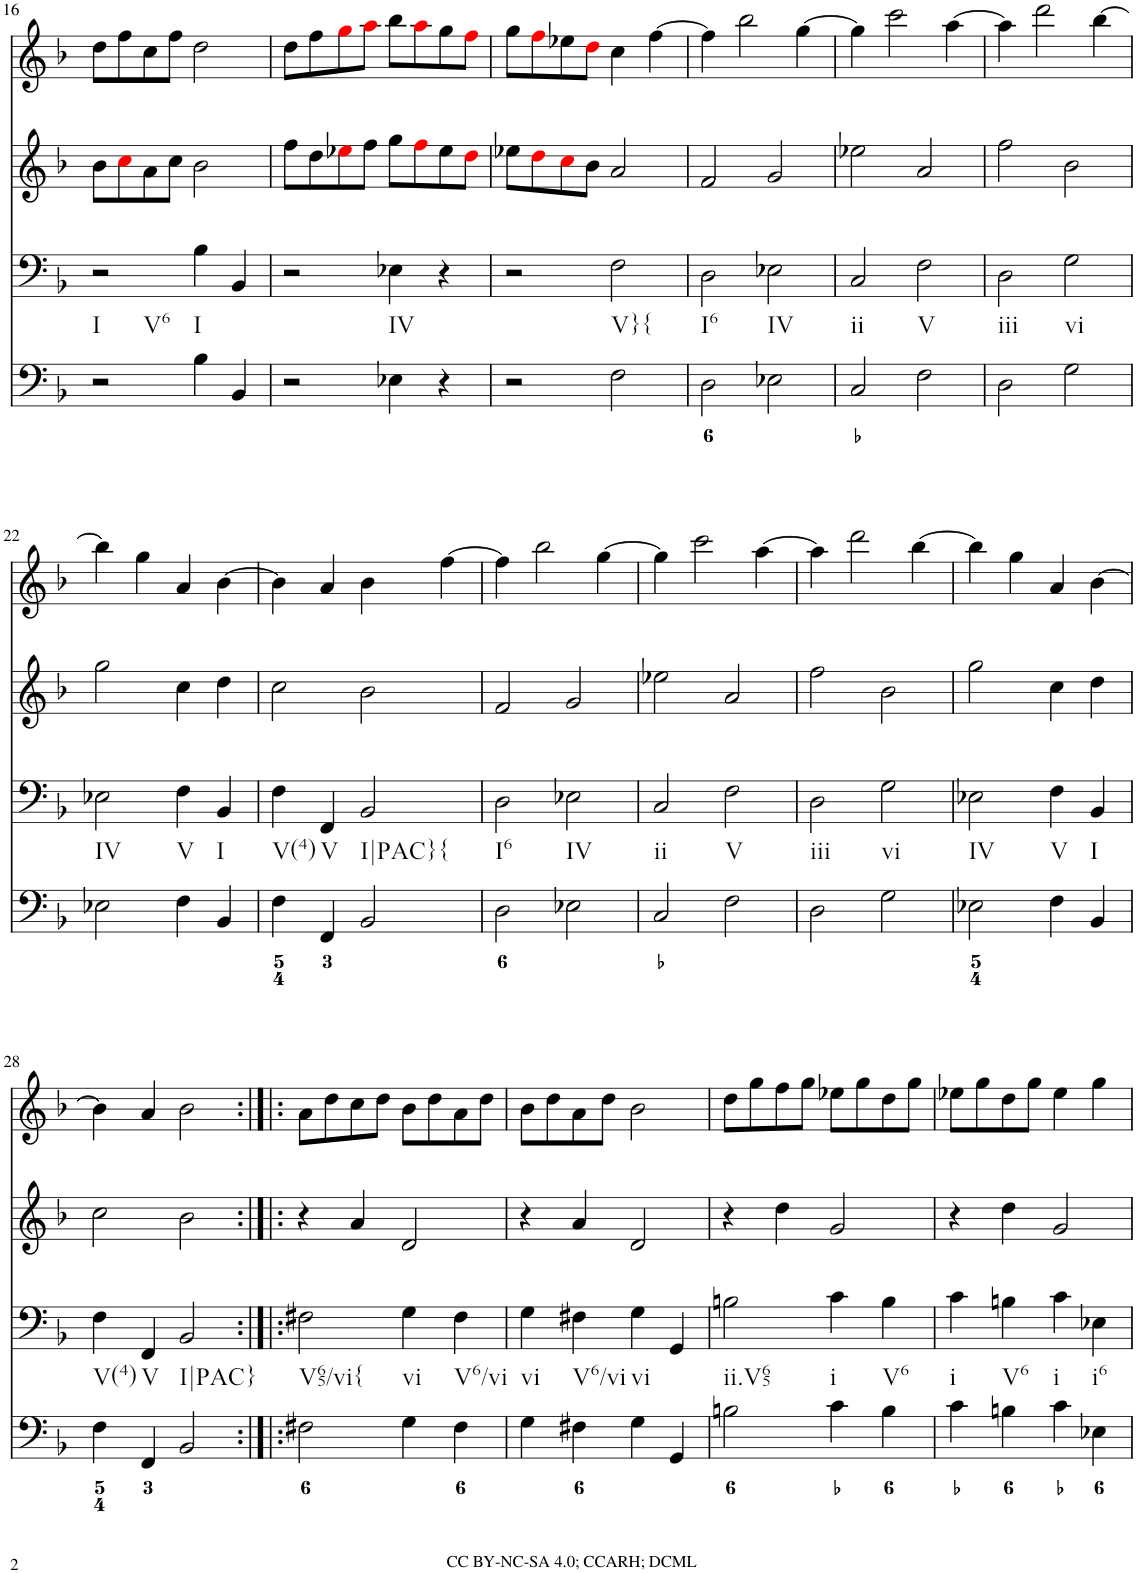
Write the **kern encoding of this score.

**kern	**kern	**kern	**kern
*part4	*part3	*part2	*part1
*staff4	*staff3	*staff2	*staff1
*I"Piano	*I"Piano	*I"Piano	*I"Piano
*I'Pno	*I'Pno	*I'Pno	*I'Pno
!!LO:PB:g=z
*clefF4	*clefF4	*clefG2	*clefG2
*k[b-]	*k[b-]	*k[b-]	*k[b-]
*d:	*d:	*d:	*d:
*M2/2	*M2/2	*M2/2	*M2/2
*met(c|)	*met(c|)	*met(c|)	*met(c|)
=16	=16	=16	=16
!	!LO:TX:b:t=I	!	!
!	!LO:TX:b:t=V6	!	!
2r	2r	8b-\L	8dd\L
.	.	8cci\	8ff\
.	.	8a\	8cc\
.	.	8cc\J	8ff\J
!	!LO:TX:b:t=I	!	!
4B-\	4B-\	2b-\	2dd\
4BB-/	4BB-/	.	.
=17	=17	=17	=17
2r	2r	8ff\L	8dd\L
.	.	8dd\	8ff\
.	.	8ee-Xi\	8ggi\
.	.	8ff\J	8aai\J
!	!LO:TX:b:t=IV	!	!
4E-X\	4E-X\	8gg\L	8bb-\L
.	.	8ffi\	8aai\
4r	4r	8ee-\	8gg\
.	.	8ddi\J	8ffi\J
=18	=18	=18	=18
2r	2r	8ee-X\L	8gg\L
.	.	8ddi\	8ffi\
.	.	8cci\	8ee-X\
.	.	8b-\J	8ddi\J
!	!LO:TX:b:t=V}{	!	!
2F\	2F\	2a/	4cc\
.	.	.	[4ff\
=19	=19	=19	=19
!	!LO:TX:b:t=I6	!	!
2D\	2D\	2f/	4ff\]
.	.	.	2bb-\
!	!LO:TX:b:t=IV	!	!
2E-X\	2E-X\	2g/	.
.	.	.	[4gg\
=20	=20	=20	=20
!	!LO:TX:b:t=ii	!	!
2C/	2C/	2ee-X\	4gg\]
.	.	.	2ccc\
!	!LO:TX:b:t=V	!	!
2F\	2F\	2a/	.
.	.	.	[4aa\
=21	=21	=21	=21
!	!LO:TX:b:t=iii	!	!
2D\	2D\	2ff\	4aa\]
.	.	.	2ddd\
!	!LO:TX:b:t=vi	!	!
2G\	2G\	2b-\	.
.	.	.	[4bb-\
!!LO:LB:g=z
=22	=22	=22	=22
!	!LO:TX:b:t=IV	!	!
2E-X\	2E-X\	2gg\	4bb-\]
.	.	.	4gg\
!	!LO:TX:b:t=V	!	!
4F\	4F\	4cc\	4a/
!	!LO:TX:b:t=I	!	!
4BB-/	4BB-/	4dd\	[4b-\
=23	=23	=23	=23
!	!LO:TX:b:t=V(4)	!	!
4F\	4F\	2cc\	4b-\]
!	!LO:TX:b:t=V	!	!
4FF/	4FF/	.	4a/
!	!LO:TX:b:t=I|PAC}	!	!
!	!LO:TX:b:t={	!	!
2BB-/	2BB-/	2b-\	4b-\
.	.	.	[4ff\
=24	=24	=24	=24
!	!LO:TX:b:t=I6	!	!
2D\	2D\	2f/	4ff\]
.	.	.	2bb-\
!	!LO:TX:b:t=IV	!	!
2E-X\	2E-X\	2g/	.
.	.	.	[4gg\
=25	=25	=25	=25
!	!LO:TX:b:t=ii	!	!
2C/	2C/	2ee-X\	4gg\]
.	.	.	2ccc\
!	!LO:TX:b:t=V	!	!
2F\	2F\	2a/	.
.	.	.	[4aa\
=26	=26	=26	=26
!	!LO:TX:b:t=iii	!	!
2D\	2D\	2ff\	4aa\]
.	.	.	2ddd\
!	!LO:TX:b:t=vi	!	!
2G\	2G\	2b-\	.
.	.	.	[4bb-\
=27	=27	=27	=27
!	!LO:TX:b:t=IV	!	!
2E-X\	2E-X\	2gg\	4bb-\]
.	.	.	4gg\
!	!LO:TX:b:t=V	!	!
4F\	4F\	4cc\	4a/
!	!LO:TX:b:t=I	!	!
4BB-/	4BB-/	4dd\	[4b-\
!!LO:LB:g=z
=28	=28	=28	=28
!	!LO:TX:b:t=V(4)	!	!
4F\	4F\	2cc\	4b-\]
!	!LO:TX:b:t=V	!	!
4FF/	4FF/	.	4a/
!	!LO:TX:b:t=I|PAC}	!	!
2BB-/	2BB-/	2b-\	2b-\
=29:|!|:	=29:|!|:	=29:|!|:	=29:|!|:
!	!LO:TX:b:t=V65/vi{	!	!
2F#X\	2F#X\	4r	8a\L
.	.	.	8dd\
.	.	4a/	8cc\
.	.	.	8dd\J
!	!LO:TX:b:t=vi	!	!
4G\	4G\	2d/	8b-\L
.	.	.	8dd\
!	!LO:TX:b:t=V6/vi	!	!
4F#\	4F#\	.	8a\
.	.	.	8dd\J
=30	=30	=30	=30
!	!LO:TX:b:t=vi	!	!
4G\	4G\	4r	8b-\L
.	.	.	8dd\
!	!LO:TX:b:t=V6/vi	!	!
4F#X\	4F#X\	4a/	8a\
.	.	.	8dd\J
!	!LO:TX:b:t=vi	!	!
4G\	4G\	2d/	2b-\
4GG/	4GG/	.	.
=31	=31	=31	=31
!	!LO:TX:b:t=ii.V65	!	!
2Bn\	2Bn\	4r	8dd\L
.	.	.	8gg\
.	.	4dd\	8ff\
.	.	.	8gg\J
!	!LO:TX:b:t=i	!	!
4c\	4c\	2g/	8ee-X\L
.	.	.	8gg\
!	!LO:TX:b:t=V6	!	!
4B\	4B\	.	8dd\
.	.	.	8gg\J
=32	=32	=32	=32
!	!LO:TX:b:t=i	!	!
4c\	4c\	4r	8ee-X\L
.	.	.	8gg\
!	!LO:TX:b:t=V6	!	!
4Bn\	4Bn\	4dd\	8dd\
.	.	.	8gg\J
!	!LO:TX:b:t=i	!	!
4c\	4c\	2g/	4ee-\
!	!LO:TX:b:t=i6	!	!
4E-X\	4E-X\	.	4gg\
=	=	=	=
*-	*-	*-	*-
